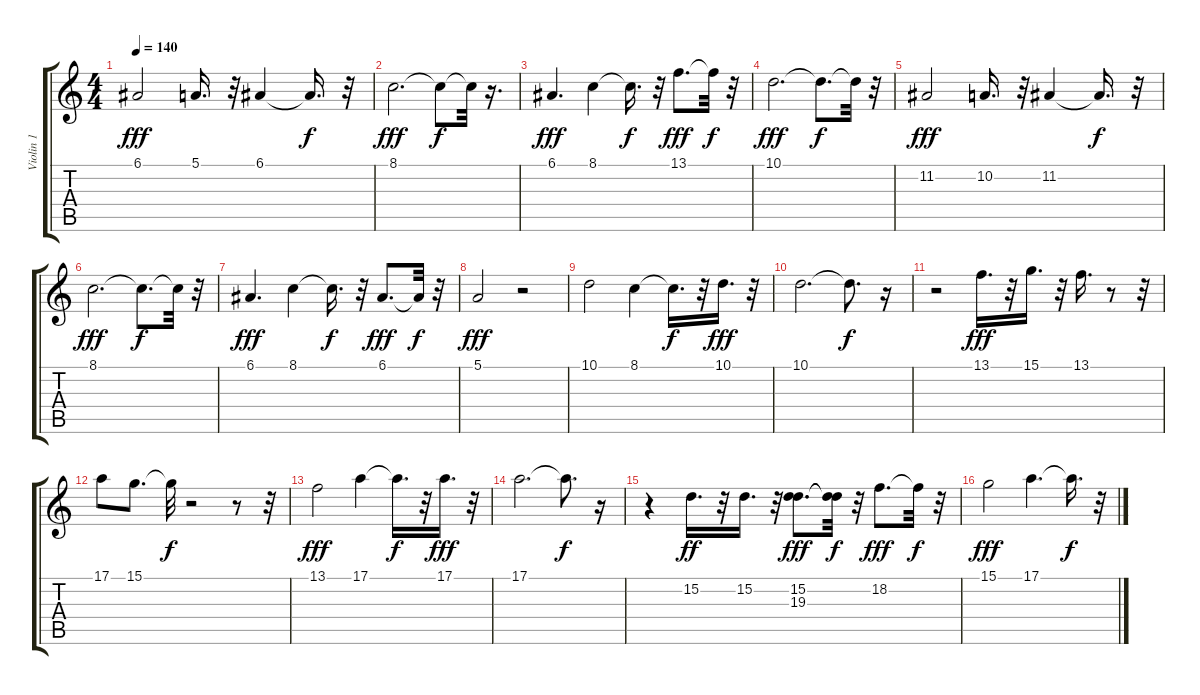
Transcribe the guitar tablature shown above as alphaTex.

\track ("Violin 1" "Violin 1") {instrument fx5brightness}
\staff {score tabs}
\tuning (E4 B3 G3 D3 A2 E2) {hide}
\ts (4 4)
\tempo 140
\clef g2
\ks c
6.1.2{dy fff volume 15} 5.1.16{d} r.32 6.1.4 6.1{t}.16{d dy f} r.32 |
8.1.2{d dy fff} 8.1{t}.8{dy f} 8.1{t}.32 r.16{d} |
6.1.4{d dy fff volume 12} 8.1.4 8.1{t}.16{d dy f} r.32 13.1.8{d dy fff} 13.1{t}.32{dy f} r.32 |
10.1.2{d dy fff} 10.1{t}.8{d dy f} 10.1{t}.32 r.32 |
11.2.2{dy fff volume 12} 10.2.16{d} r.32 11.2.4 11.2{t}.16{d dy f} r.32 |
8.1.2{d dy fff} 8.1{t}.8{d dy f} 8.1{t}.32 r.32 |
6.1.4{d dy fff volume 12} 8.1.4 8.1{t}.16{d dy f} r.32 6.1.8{d dy fff} 6.1{t}.32{dy f} r.32 |
5.1.2{dy fff} r.2 |
10.1.2{volume 15} 8.1.4 8.1{t}.16{d dy f} r.32 10.1.16{d dy fff} r.32 |
10.1.2{d} 10.1{t}.8{d dy f} r.16 |
r.2 13.1.16{d dy fff volume 15} r.32 15.1.16{d} r.32 13.1.16{d} r.8 r.32 |
17.1.8 15.1.8{d} 15.1{t}.32{dy f} r.2 r.8 r.32 |
13.1.2{dy fff volume 15} 17.1.4 17.1{t}.16{d dy f} r.32 17.1.16{d dy fff} r.32 |
17.1.2{d} 17.1{t}.8{d dy f} r.16 |
r.4 15.2.16{d dy ff volume 15} r.32 15.2.16{d} r.32 (15.2 19.3).8{d dy fff} (15.2{t} 19.3{t}).32{dy f} r.32 18.2.8{d dy fff} 18.2{t}.32{dy f} r.32 |
15.1.2{dy fff} 17.1.4{d} 17.1{t}.16{d dy f} r.32
